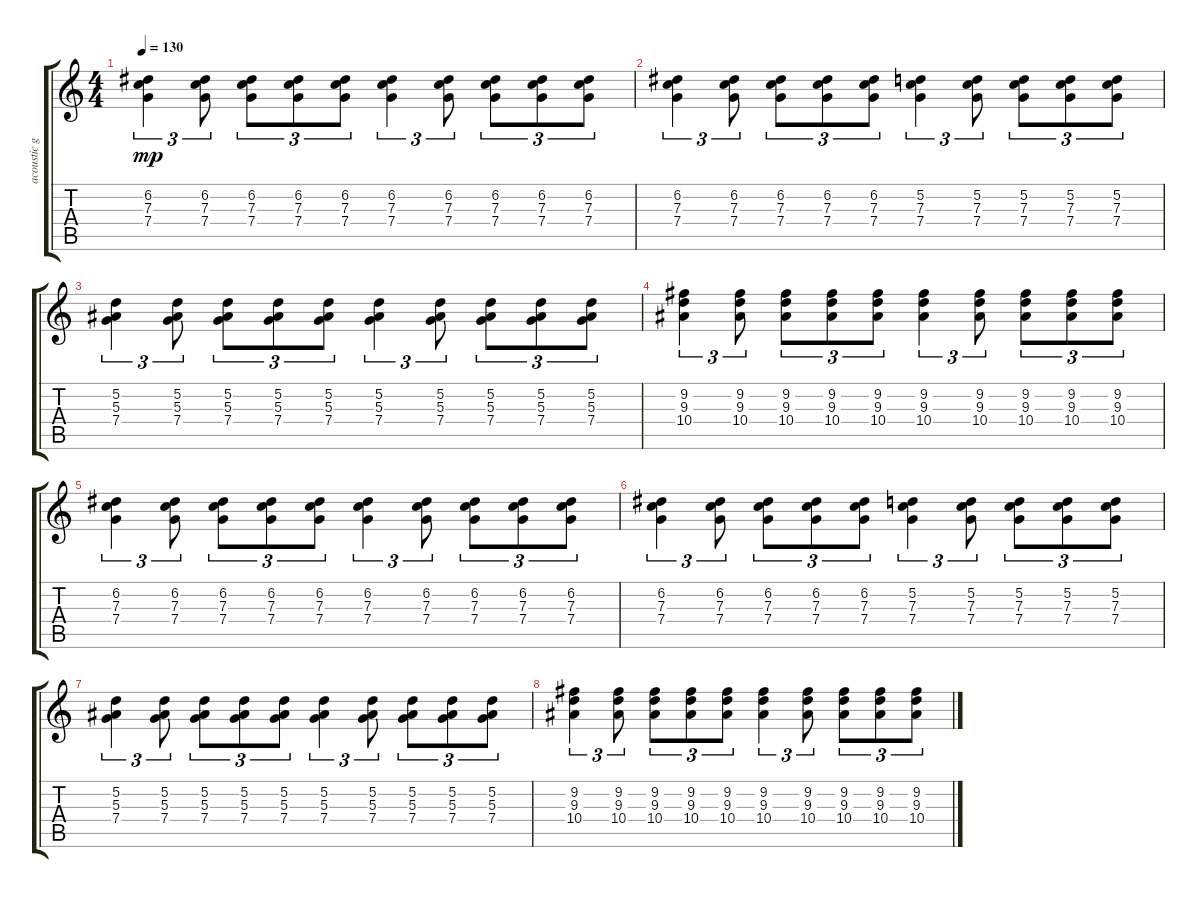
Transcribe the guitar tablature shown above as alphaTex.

\track ("acoustic guitar" "acoustic g") {instrument acousticguitarsteel}
\staff {score tabs}
\tuning (D4 A3 F3 C3 G2 C2) {hide}
\ts (4 4)
\tempo 130
\clef g2
\ks c
(6.2 7.3 7.4).4{tu (3 2) dy mp} (6.2 7.3 7.4).8{tu (3 2)} (6.2 7.3 7.4).8{tu (3 2)} (6.2 7.3 7.4).8{tu (3 2)} (6.2 7.3 7.4).8{tu (3 2)} (6.2 7.3 7.4).4{tu (3 2)} (6.2 7.3 7.4).8{tu (3 2)} (6.2 7.3 7.4).8{tu (3 2)} (6.2 7.3 7.4).8{tu (3 2)} (6.2 7.3 7.4).8{tu (3 2)} |
(6.2 7.3 7.4).4{tu (3 2)} (6.2 7.3 7.4).8{tu (3 2)} (6.2 7.3 7.4).8{tu (3 2)} (6.2 7.3 7.4).8{tu (3 2)} (6.2 7.3 7.4).8{tu (3 2)} (5.2 7.3 7.4).4{tu (3 2)} (5.2 7.3 7.4).8{tu (3 2)} (5.2 7.3 7.4).8{tu (3 2)} (5.2 7.3 7.4).8{tu (3 2)} (5.2 7.3 7.4).8{tu (3 2)} |
(5.2 5.3 7.4).4{tu (3 2)} (5.2 5.3 7.4).8{tu (3 2)} (5.2 5.3 7.4).8{tu (3 2)} (5.2 5.3 7.4).8{tu (3 2)} (5.2 5.3 7.4).8{tu (3 2)} (5.2 5.3 7.4).4{tu (3 2)} (5.2 5.3 7.4).8{tu (3 2)} (5.2 5.3 7.4).8{tu (3 2)} (5.2 5.3 7.4).8{tu (3 2)} (5.2 5.3 7.4).8{tu (3 2)} |
(9.2 9.3 10.4).4{tu (3 2)} (9.2 9.3 10.4).8{tu (3 2)} (9.2 9.3 10.4).8{tu (3 2)} (9.2 9.3 10.4).8{tu (3 2)} (9.2 9.3 10.4).8{tu (3 2)} (9.2 9.3 10.4).4{tu (3 2)} (9.2 9.3 10.4).8{tu (3 2)} (9.2 9.3 10.4).8{tu (3 2)} (9.2 9.3 10.4).8{tu (3 2)} (9.2 9.3 10.4).8{tu (3 2)} |
(6.2 7.3 7.4).4{tu (3 2)} (6.2 7.3 7.4).8{tu (3 2)} (6.2 7.3 7.4).8{tu (3 2)} (6.2 7.3 7.4).8{tu (3 2)} (6.2 7.3 7.4).8{tu (3 2)} (6.2 7.3 7.4).4{tu (3 2)} (6.2 7.3 7.4).8{tu (3 2)} (6.2 7.3 7.4).8{tu (3 2)} (6.2 7.3 7.4).8{tu (3 2)} (6.2 7.3 7.4).8{tu (3 2)} |
(6.2 7.3 7.4).4{tu (3 2)} (6.2 7.3 7.4).8{tu (3 2)} (6.2 7.3 7.4).8{tu (3 2)} (6.2 7.3 7.4).8{tu (3 2)} (6.2 7.3 7.4).8{tu (3 2)} (5.2 7.3 7.4).4{tu (3 2)} (5.2 7.3 7.4).8{tu (3 2)} (5.2 7.3 7.4).8{tu (3 2)} (5.2 7.3 7.4).8{tu (3 2)} (5.2 7.3 7.4).8{tu (3 2)} |
(5.2 5.3 7.4).4{tu (3 2)} (5.2 5.3 7.4).8{tu (3 2)} (5.2 5.3 7.4).8{tu (3 2)} (5.2 5.3 7.4).8{tu (3 2)} (5.2 5.3 7.4).8{tu (3 2)} (5.2 5.3 7.4).4{tu (3 2)} (5.2 5.3 7.4).8{tu (3 2)} (5.2 5.3 7.4).8{tu (3 2)} (5.2 5.3 7.4).8{tu (3 2)} (5.2 5.3 7.4).8{tu (3 2)} |
(9.2 9.3 10.4).4{tu (3 2)} (9.2 9.3 10.4).8{tu (3 2)} (9.2 9.3 10.4).8{tu (3 2)} (9.2 9.3 10.4).8{tu (3 2)} (9.2 9.3 10.4).8{tu (3 2)} (9.2 9.3 10.4).4{tu (3 2)} (9.2 9.3 10.4).8{tu (3 2)} (9.2 9.3 10.4).8{tu (3 2)} (9.2 9.3 10.4).8{tu (3 2)} (9.2 9.3 10.4).8{tu (3 2)}
